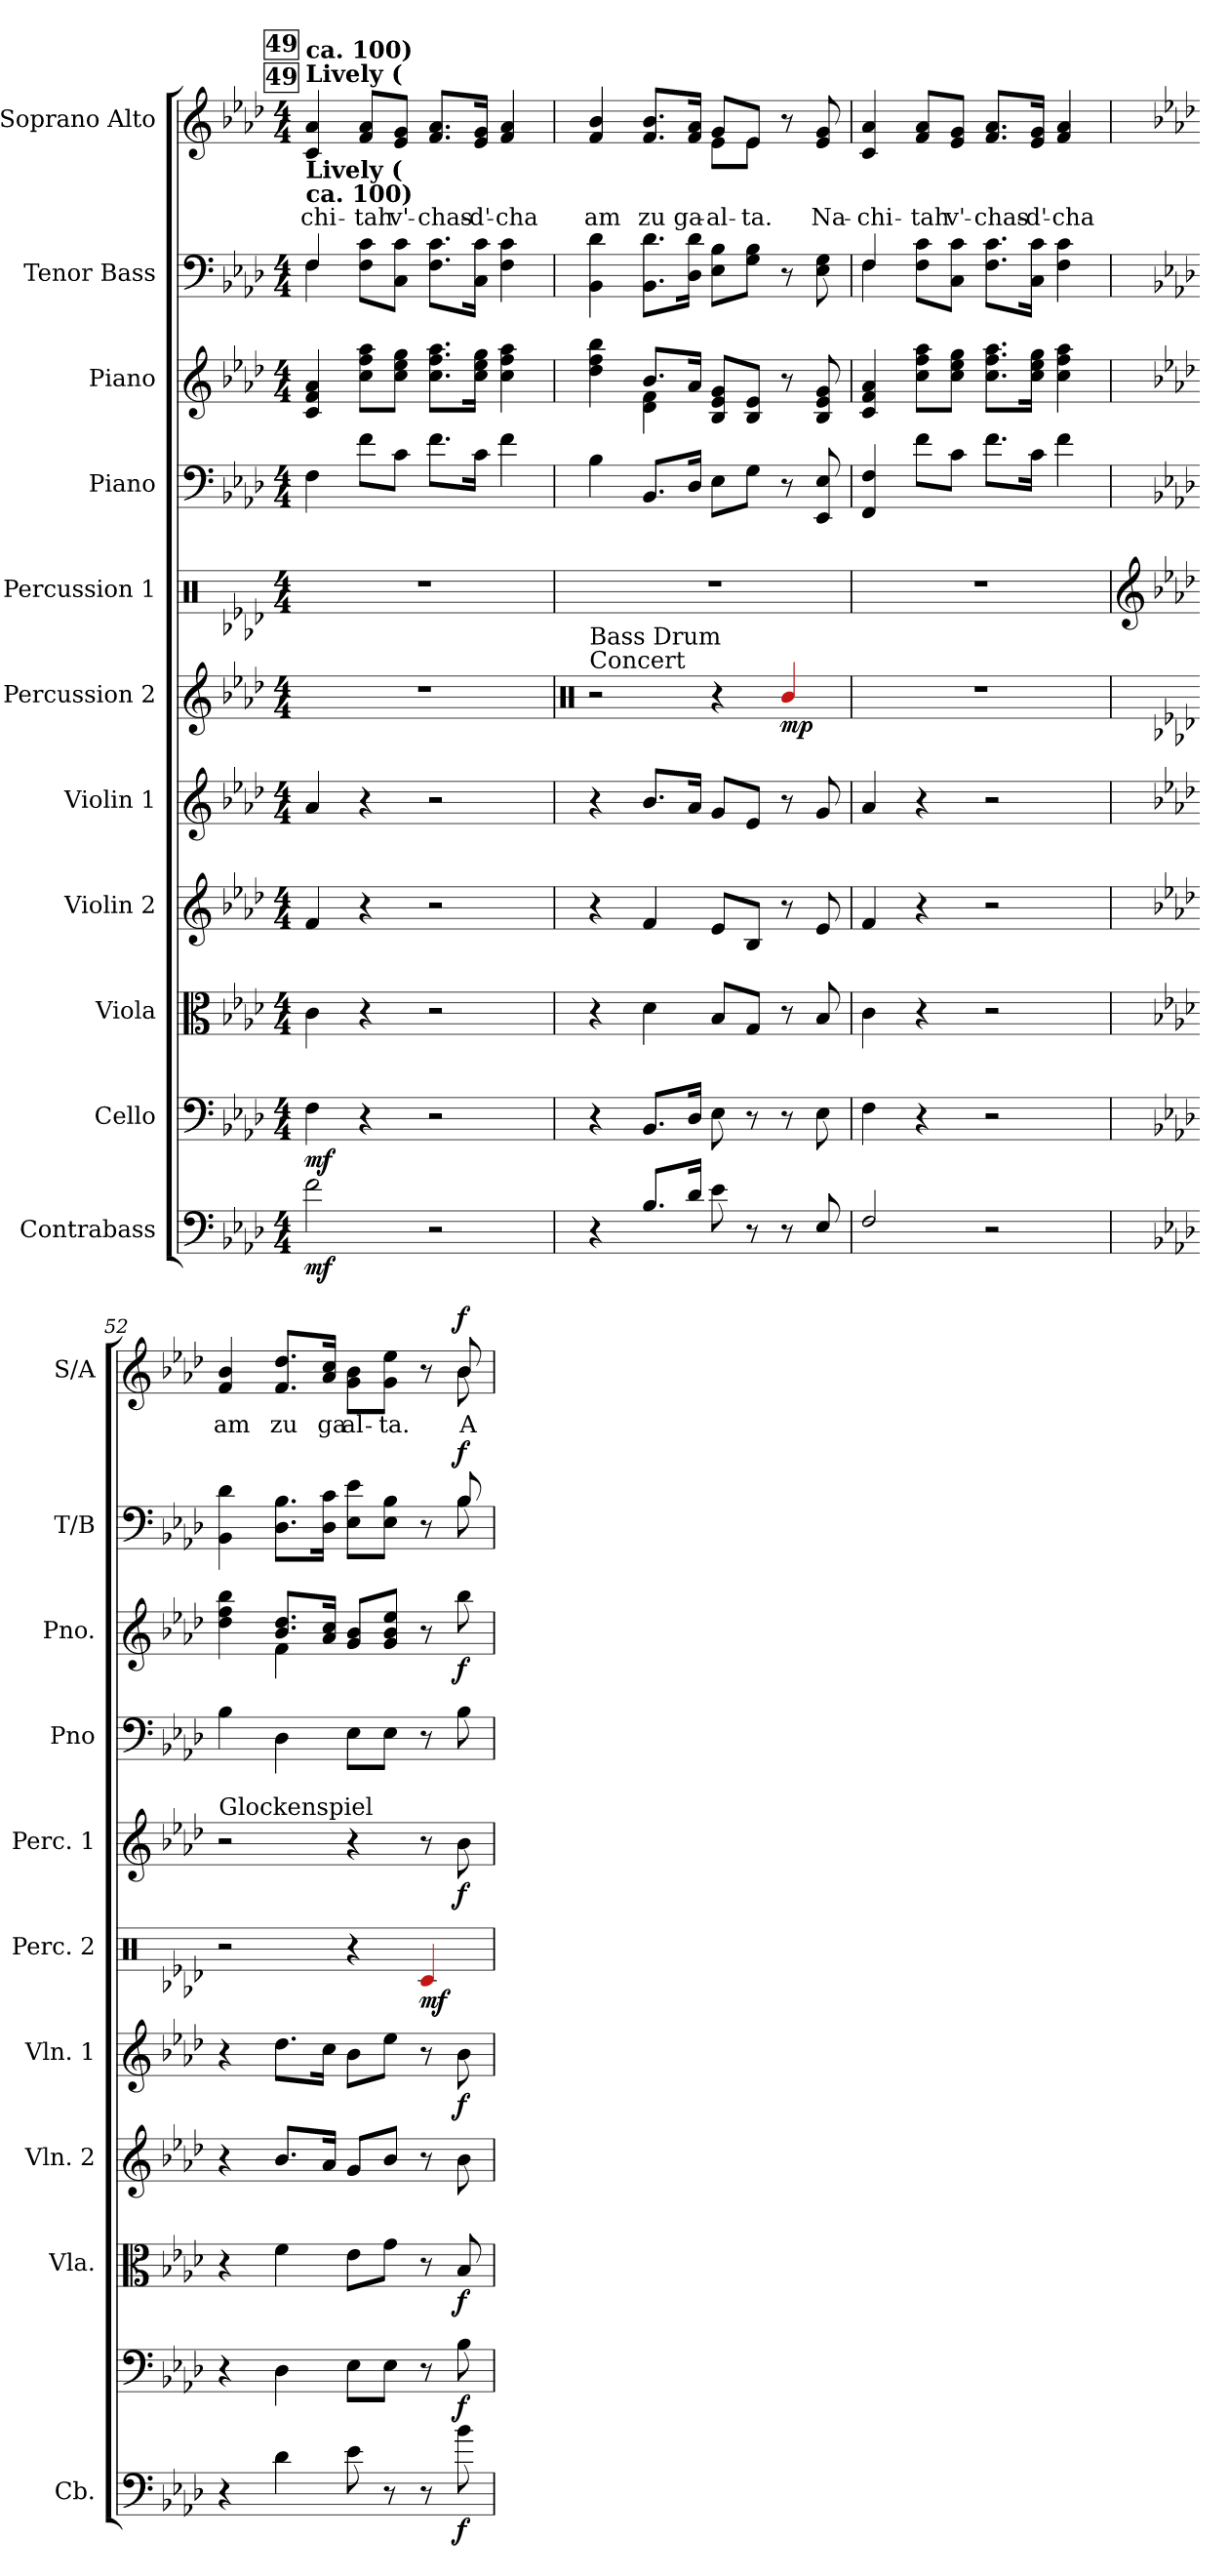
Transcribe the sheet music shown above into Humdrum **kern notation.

**kern	**dynam	**kern	**dynam	**kern	**dynam	**kern	**kern	**dynam	**kern	**dynam	**kern	**dynam	**kern	**kern	**dynam	**kern	**dynam	**kern	**text	**dynam
*part11	*part11	*part10	*part10	*part9	*part9	*part8	*part7	*part7	*part6	*part6	*part5	*part5	*part4	*part3	*part3	*part2	*part2	*part1	*part1	*part1
*staff11	*staff11	*staff10	*staff10	*staff9	*staff9	*staff8	*staff7	*staff7	*staff6	*staff6	*staff5	*staff5	*staff4	*staff3	*staff3	*staff2	*staff2	*staff1	*staff1	*staff1
*I"Contrabass	*	*I"Cello	*	*I"Viola	*	*I"Violin 2	*I"Violin 1	*	*I"Percussion 2	*	*I"Percussion 1	*	*I"Piano	*I"Piano	*	*I"Tenor Bass	*	*I"Soprano Alto	*	*
*I'Cb.	*	*	*	*I'Vla.	*	*I'Vln. 2	*I'Vln. 1	*	*I'Perc. 2	*	*I'Perc. 1	*	*I'Pno	*I'Pno.	*	*I'T/B	*	*I'S/A	*	*
!!LO:PB:g=z
*clefF4	*	*clefF4	*	*clefC3	*	*clefG2	*clefG2	*	*clefG2	*	*clefX	*	*clefF4	*clefG2	*	*clefF4	*	*clefG2	*	*
*ITrd7c12	*	*	*	*	*	*	*	*	*	*	*ITrd-14c-24	*	*	*	*	*	*	*	*	*
*k[b-e-a-d-]	*	*k[b-e-a-d-]	*	*k[b-e-a-d-]	*	*k[b-e-a-d-]	*k[b-e-a-d-]	*	*k[b-e-a-d-]	*	*k[b-e-a-d-]	*	*k[b-e-a-d-]	*k[b-e-a-d-]	*	*k[b-e-a-d-]	*	*k[b-e-a-d-]	*	*
*M4/4	*	*M4/4	*	*M4/4	*	*M4/4	*M4/4	*	*M4/4	*	*M4/4	*	*M4/4	*M4/4	*	*M4/4	*	*M4/4	*	*
!!LO:REH:place=s1:b:B:fs=14:t=49
!!LO:REH:place=s1:a:B:fs=14:t=49
=49	=49	=49	=49	=49	=49	=49	=49	=49	=49	=49	=49	=49	=49	=49	=49	=49	=49	=49	=49	=49
*	*	*	*	*	*	*	*	*	*	*	*	*	*	*	*	*^	*	*	*	*
!	!	!	!	!	!	!	!	!	!	!	!	!	!	!	!	!	!	!	!LO:TX:b:B:t=Lively (	!	!
!	!	!	!	!	!	!	!	!	!	!	!	!	!	!	!	!	!	!	!LO:TX:b:B:t=ca. 100)	!	!
!	!	!	!	!	!	!	!	!	!	!	!	!	!	!	!	!	!	!	!LO:TX:a:B:t=Lively (	!	!
!	!	!	!	!	!	!	!	!	!	!	!	!	!	!	!	!	!	!	!LO:TX:a:B:t=ca. 100)	!	!
!	!LO:DY:b	!	!LO:DY:b	!	!	!	!	!	!	!	!	!	!	!	!	!	!	!	!	!LO:LY:b	!
2F\	mf	4F\	mf	4c\	.	4f/	4a-/	.	1r	.	1r	.	4F\	4c/ 4f/ 4a-/	.	4F/	4F\	.	4c/ 4a-/	chi-	.
!	!	!	!	!	!	!	!	!	!	!	!	!	!	!	!	!	!	!	!	!LO:LY:b	!
.	.	4r	.	4r	.	4r	4r	.	.	.	.	.	8f\L	8cc\ 8ff\ 8aa-\L	.	2.ryy	8F\ 8c\L	.	8f/ 8a-/L	-tah	.
!	!	!	!	!	!	!	!	!	!	!	!	!	!	!	!	!	!	!	!	!LO:LY:b	!
.	.	.	.	.	.	.	.	.	.	.	.	.	8c\J	8cc\ 8ee-\ 8gg\J	.	.	8C\ 8c\J	.	8e-/ 8g/J	v'-	.
!	!	!	!	!	!	!	!	!	!	!	!	!	!	!	!	!	!	!	!	!LO:LY:b	!
2r	.	2r	.	2r	.	2r	2r	.	.	.	.	.	8.f\L	8.cc\ 8.ff\ 8.aa-\L	.	.	8.F\ 8.c\L	.	8.f/ 8.a-/L	-chas-	.
!	!	!	!	!	!	!	!	!	!	!	!	!	!	!	!	!	!	!	!	!LO:LY:b	!
.	.	.	.	.	.	.	.	.	.	.	.	.	16c\Jk	16cc\ 16ee-\ 16gg\Jk	.	.	16C\ 16c\Jk	.	16e-/ 16g/Jk	-d'-	.
!	!	!	!	!	!	!	!	!	!	!	!	!	!	!	!	!	!	!	!	!LO:LY:b	!
.	.	.	.	.	.	.	.	.	.	.	.	.	4f\	4cc\ 4ff\ 4aa-\	.	.	4F\ 4c\	.	4f/ 4a-/	-cha	.
*	*	*	*	*	*	*	*	*	*	*	*	*	*	*	*	*v	*v	*	*	*	*
=50	=50	=50	=50	=50	=50	=50	=50	=50	=50	=50	=50	=50	=50	=50	=50	=50	=50	=50	=50	=50
*	*	*	*	*	*	*	*	*	*clefX	*	*	*	*	*	*	*	*	*	*	*
*	*	*	*	*	*	*	*	*	*	*	*	*	*	*^	*	*^	*	*	*	*
!	!	!	!	!	!	!	!	!	!LO:TX:a:t=Concert	!	!	!	!	!	!	!	!	!	!	!	!	!
!	!	!	!	!	!	!	!	!	!LO:TX:a:t=Bass Drum	!	!	!	!	!	!	!	!	!	!	!	!	!
!	!	!	!	!	!	!	!	!	!	!	!	!	!	!	!	!	!	!	!	!	!LO:LY:b	!
*	*	*	*	*	*	*	*	*	*	*	*	*	*	*	*	*	*v	*v	*	*^	*	*
4r	.	4r	.	4r	.	4r	4r	.	2r	.	1r	.	4B-\	4ryy	4dd-\ 4ff\ 4bb-\	.	4BB-\ 4d-\	.	4f/ 4b-/	2ryy	am	.
!	!	!	!	!	!	!	!	!	!	!	!	!	!	!	!	!	!	!	!	!	!LO:LY:b	!
8.BB-/L	.	8.BB-/L	.	4d-\	.	4f/	8.b-/L	.	.	.	.	.	8.BB-/L	8.b-/L	4d-\ 4f\	.	8.BB-\ 8.d-\L	.	8.f/ 8.b-/L	.	zu	.
!	!	!	!	!	!	!	!	!	!	!	!	!	!	!	!	!	!	!	!	!	!LO:LY:b	!
16D-/Jk	.	16D-/Jk	.	.	.	.	16a-/Jk	.	.	.	.	.	16D-/Jk	16a-/Jk	.	.	16D-\ 16d-\Jk	.	16f/ 16a-/Jk	.	ga-	.
!	!	!	!	!	!	!	!	!	!	!	!	!	!	!	!	!	!	!	!	!	!LO:LY:b	!
8E-\	.	8E-\	.	8B-/L	.	8e-/L	8g/L	.	4r	.	.	.	8E-\L	8B-/ 8e-/ 8g/L	2ryy	.	8E-\ 8B-\L	.	8g/L	8e-\L	-al-	.
!	!	!	!	!	!	!	!	!	!	!	!	!	!	!	!	!	!	!	!	!	!LO:LY:b	!
8r	.	8r	.	8G/J	.	8B-/J	8e-/J	.	.	.	.	.	8G\J	8B-/ 8e-/J	.	.	8G\ 8B-\J	.	8e-/J	8e-\J	-ta.	.
!	!	!	!	!	!	!	!	!	!	!LO:DY:b	!	!	!	!	!	!	!	!	!	!	!	!
8r	.	8r	.	8r	.	8r	8r	.	4bn/	mp	.	.	8r	8r	.	.	8r	.	8r	4ryy	.	.
!	!	!	!	!	!	!	!	!	!	!	!	!	!	!	!	!	!	!	!	!	!LO:LY:b	!
8EE-/	.	8E-\	.	8B-/	.	8e-/	8g/	.	.	.	.	.	8EE-/ 8E-/	8B-/ 8e-/ 8g/	.	.	8E-\ 8G\	.	8e-/ 8g/	.	Na-	.
*	*	*	*	*	*	*	*	*	*	*	*	*	*	*v	*v	*	*	*	*v	*v	*	*
=51	=51	=51	=51	=51	=51	=51	=51	=51	=51	=51	=51	=51	=51	=51	=51	=51	=51	=51	=51	=51
*	*	*	*	*	*	*	*	*	*	*	*	*	*	*	*	*^	*	*	*	*
!	!	!	!	!	!	!	!	!	!	!	!	!	!	!	!	!	!	!	!	!LO:LY:b	!
2FF/	.	4F\	.	4c\	.	4f/	4a-/	.	1r	.	1r	.	4FF/ 4F/	4c/ 4f/ 4a-/	.	4F/	4F\	.	4c/ 4a-/	-chi-	.
!	!	!	!	!	!	!	!	!	!	!	!	!	!	!	!	!	!	!	!	!LO:LY:b	!
.	.	4r	.	4r	.	4r	4r	.	.	.	.	.	8f\L	8cc\ 8ff\ 8aa-\L	.	2.ryy	8F\ 8c\L	.	8f/ 8a-/L	-tah	.
!	!	!	!	!	!	!	!	!	!	!	!	!	!	!	!	!	!	!	!	!LO:LY:b	!
.	.	.	.	.	.	.	.	.	.	.	.	.	8c\J	8cc\ 8ee-\ 8gg\J	.	.	8C\ 8c\J	.	8e-/ 8g/J	v'-	.
!	!	!	!	!	!	!	!	!	!	!	!	!	!	!	!	!	!	!	!	!LO:LY:b	!
2r	.	2r	.	2r	.	2r	2r	.	.	.	.	.	8.f\L	8.cc\ 8.ff\ 8.aa-\L	.	.	8.F\ 8.c\L	.	8.f/ 8.a-/L	-chas-	.
!	!	!	!	!	!	!	!	!	!	!	!	!	!	!	!	!	!	!	!	!LO:LY:b	!
.	.	.	.	.	.	.	.	.	.	.	.	.	16c\Jk	16cc\ 16ee-\ 16gg\Jk	.	.	16C\ 16c\Jk	.	16e-/ 16g/Jk	-d'-	.
!	!	!	!	!	!	!	!	!	!	!	!	!	!	!	!	!	!	!	!	!LO:LY:b	!
.	.	.	.	.	.	.	.	.	.	.	.	.	4f\	4cc\ 4ff\ 4aa-\	.	.	4F\ 4c\	.	4f/ 4a-/	-cha	.
=52	=52	=52	=52	=52	=52	=52	=52	=52	=52	=52	=52	=52	=52	=52	=52	=52	=52	=52	=52	=52	=52
*	*	*	*	*	*	*	*	*	*	*	*clefG2	*	*	*	*	*	*	*	*	*	*
*	*	*	*	*	*	*	*	*	*	*	*k[b-e-a-d-]	*	*	*	*	*	*	*	*	*	*
*	*	*	*	*	*	*	*	*	*	*	*	*	*	*^	*	*	*	*	*	*	*
!	!	!	!	!	!	!	!	!	!	!	!LO:TX:a:t=Glockenspiel	!	!	!	!	!	!	!	!	!	!	!
!	!	!	!	!	!	!	!	!	!	!	!	!	!	!	!	!	!	!	!	!	!LO:LY:b	!
*	*	*	*	*	*	*	*	*	*	*	*	*	*	*	*	*	*	*	*	*^	*	*
4r	.	4r	.	4r	.	4r	4r	.	2r	.	2r	.	4B-\	4ryy	4dd-\ 4ff\ 4bb-\	.	2.ryy	4BB-\ 4d-\	.	4f/ 4b-/	2ryy	am	.
!	!	!	!	!	!	!	!	!	!	!	!	!	!	!	!	!	!	!	!	!	!	!LO:LY:b	!
4D-\	.	4D-\	.	4f\	.	8.b-/L	8.dd-\L	.	.	.	.	.	4D-\	8.b-/ 8.dd-/L	4f\	.	.	8.D-\ 8.B-\L	.	8.f/ 8.dd-/L	.	zu	.
!	!	!	!	!	!	!	!	!	!	!	!	!	!	!	!	!	!	!	!	!	!	!LO:LY:b	!
.	.	.	.	.	.	16a-/Jk	16cc\Jk	.	.	.	.	.	.	16a-/ 16cc/Jk	.	.	.	16D-\ 16c\Jk	.	16a-/ 16cc/Jk	.	ga	.
!	!	!	!	!	!	!	!	!	!	!	!	!	!	!	!	!	!	!	!	!	!	!LO:LY:b	!
8E-\	.	8E-\L	.	8e-\L	.	8g/L	8b-\L	.	4r	.	4r	.	8E-\L	8g/ 8b-/L	4.ryy	.	.	8E-\ 8e-\L	.	4ryy	8g\ 8b-\L	al-	.
!	!	!	!	!	!	!	!	!	!	!	!	!	!	!	!	!	!	!	!	!	!	!LO:LY:b	!
8r	.	8E-\J	.	8g\J	.	8b-/J	8ee-\J	.	.	.	.	.	8E-\J	8g/ 8b-/ 8ee-/J	.	.	.	8E-\ 8B-\J	.	.	8g\ 8ee-\J	-ta.	.
!	!	!	!	!	!	!	!	!	!	!LO:DY:b	!	!	!	!	!	!	!	!	!	!	!	!	!
8r	.	8r	.	8r	.	8r	8r	.	4c/	mf	8r	.	8r	8r	.	.	8r	8ryy	.	8r	8ryy	.	.
!	!LO:DY:b	!	!LO:DY:b	!	!LO:DY:b	!	!	!LO:DY:b	!	!	!	!LO:DY:b	!	!	!	!LO:DY:b	!	!	!LO:DY:a	!	!	!LO:LY:b	!LO:DY:a
8B-\	f	8B-\	f	8B-/	f	8b-\	8b-\	f	.	.	8bbb-\	f	8B-\	8ryy	8bb-\	f	8B-/	8B-\	f	8b-/	8b-\	A-	f
*	*	*	*	*	*	*	*	*	*	*	*	*	*	*v	*v	*	*	*	*	*v	*v	*	*
*	*	*	*	*	*	*	*	*	*	*	*	*	*	*	*	*v	*v	*	*	*	*
=	=	=	=	=	=	=	=	=	=	=	=	=	=	=	=	=	=	=	=	=
*-	*-	*-	*-	*-	*-	*-	*-	*-	*-	*-	*-	*-	*-	*-	*-	*-	*-	*-	*-	*-
